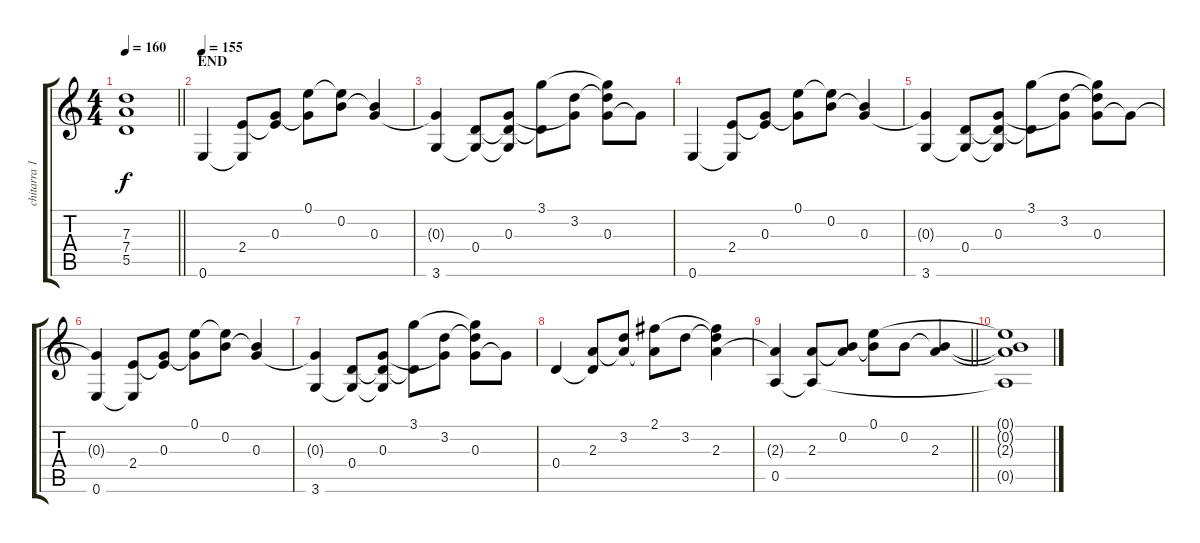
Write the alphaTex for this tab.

\track ("chitarra 1" "chitarra 1") {instrument overdrivenguitar}
\staff {score tabs}
\tuning (E4 B3 G3 D3 A2 E2) {hide}
\ts (4 4)
\tempo 160
\clef g2
\barLineRight lightlight
\ks c
(7.3{t} 7.4{t} 5.5{t}).1{dy f} |
\section ("" "END")
\tempo 155
0.6.4{volume 16 balance 0 instrument acousticguitarsteel} (2.4 0.6{t}).8 (0.3 2.4{t}).8 (0.1 0.3{t}).8 (0.1{t} 0.2).8 (0.2{t} 0.3).4 |
(0.3{t} 3.6).4 (0.4 3.6{t}).8 (0.3 0.4{t} 3.6{t}).8 (3.1 0.4{t}).8 (3.2 0.3{t}).8 (3.1{t} 3.2{t} 0.3).8 0.3{t}.8 |
0.6.4 (2.4 0.6{t}).8 (0.3 2.4{t}).8 (0.1 0.3{t}).8 (0.1{t} 0.2).8 (0.2{t} 0.3).4 |
(0.3{t} 3.6).4 (0.4 3.6{t}).8 (0.3 0.4{t} 3.6{t}).8 (3.1 0.4{t}).8 (3.2 0.3{t}).8 (3.1{t} 3.2{t} 0.3).8 0.3{t}.8 |
(0.3{t} 0.6).4 (2.4 0.6{t}).8 (0.3 2.4{t}).8 (0.1 0.3{t}).8 (0.1{t} 0.2).8 (0.2{t} 0.3).4 |
(0.3{t} 3.6).4 (0.4 3.6{t}).8 (0.3 0.4{t} 3.6{t}).8 (3.1 0.4{t}).8 (3.2 0.3{t}).8 (3.1{t} 3.2{t} 0.3).8 0.3{t}.8 |
0.4.4 (2.3 0.4{t}).8 (3.2 2.3{t}).8 (2.1 2.3{t}).8 3.2.8 (2.1{t} 3.2{t} 2.3).4 |
\barLineRight lightlight
(2.3{t} 0.5).4 (2.3 0.5{t}).8 (0.2 2.3{t}).8 (0.1 0.2{t}).8 0.2.8 (0.2{t} 2.3).4 |
(0.1{t} 0.2{t} 2.3{t} 0.5{t}).1
